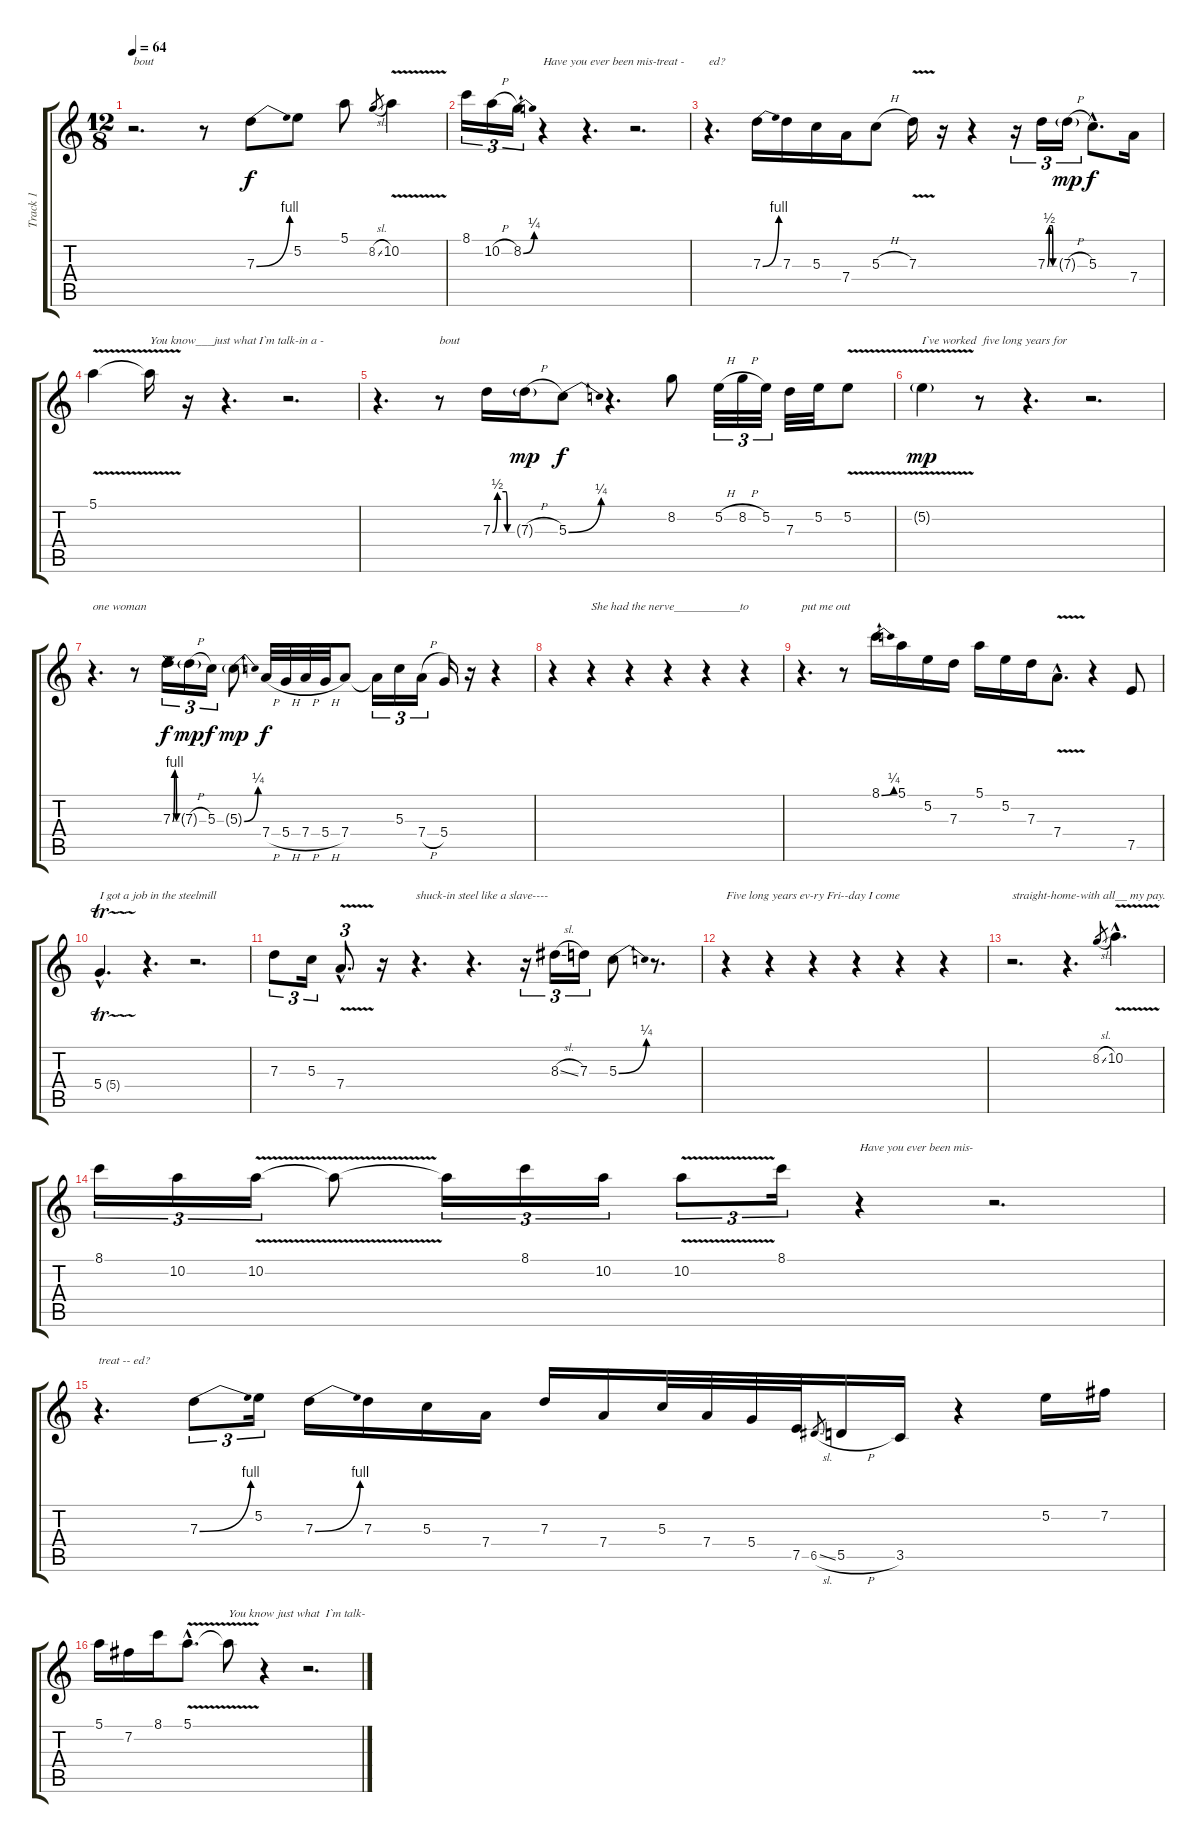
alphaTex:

\track ("Track 1" "Track 1") {instrument overdrivenguitar}
\staff {score tabs}
\tuning (E4 B3 G3 D3 A2 E2) {hide}
\ts (12 8)
\tempo 64
\clef g2
\ks c
r.2{d txt "bout" dy f} r.8 7.3{be (bend 0 0 60 4)}.8 5.2.8 5.1.8 8.2{sl}.8{gr} 10.2{v}.4 |
8.1.16{tu (3 2)} 10.2{h}.16{tu (3 2)} 8.2{be (bend 0 0 60 1)}.16{tu (3 2)} r.4{txt "Have you ever been mis-treat -"} r.4{d} r.2{d} |
r.4{d txt "ed?"} 7.3{be (bend 0 0 60 4)}.16 7.3.16 5.3.16 7.4.16 5.3{h}.8 7.3{v}.16 r.16 r.4 r.16{tu (3 2)} 7.3{be (custom 0 0 15 2 40 2 45 0 60 0)}.16{tu (3 2)} 7.3{h g}.16{tu (3 2) dy mp} 5.3{hac}.8{d dy f} 7.4.16 |
5.1{v}.4 5.1{t}.16{txt "You know___just what I`m talk-in a -"} r.16 r.4{d} r.2{d} |
r.4{d} r.8{txt "bout"} 7.3{be (custom 0 0 15 2 41 2 45 0 60 0)}.16 7.3{h g}.16{dy mp} 5.3{be (bend 0 0 60 1)}.8{dy f} r.4{d} 8.2.8 5.2{h}.32{tu (3 2)} 8.2{h}.32{tu (3 2)} 5.2.32{tu (3 2)} 7.3.32 5.2.32 5.2{v}.8 |
5.2{v g}.4{txt "I`ve worked  five long years for " dy mp} r.8 r.4{d} r.2{d} |
r.4{d txt "one woman"} r.8 7.3{be (bendrelease 0 0 15 4 45 4 60 0)}.16{tu (3 2) dy f} 7.3{h g}.16{tu (3 2) dy mp} 5.3.16{tu (3 2) dy f} 5.3{be (bend 0 0 60 1) g}.8{dy mp} 7.4{h}.32{dy f} 5.4{h}.32 7.4{h}.32 5.4{h}.32 7.4.8 7.4{t}.16{tu (3 2)} 5.3.16{tu (3 2)} 7.4{h}.16{tu (3 2)} 5.4.16 r.16 r.4 |
r.4 r.4{txt "She had the nerve___________to"} r.4 r.4 r.4 r.4 |
r.4{d txt "put me out"} r.8 8.1{be (bend 0 0 60 1)}.16 5.1.16 5.2.16 7.3.16 5.1.16 5.2.16 7.3.16 7.4{v hac}.8{d} r.4 7.5.8 |
5.4{tr (5 32) hac}.4{d txt "I got a job in the steelmill"} r.4{d} r.2{d} |
7.3.8{tu (3 2)} 5.3.16{tu (3 2)} 7.4{v hac}.8{d tu (3 2)} r.16 r.4{d txt "shuck-in steel like a slave----"} r.4{d} r.16{tu (3 2)} 8.3{sl}.16{tu (3 2)} 7.3.16{tu (3 2)} 5.3{be (bend 0 0 60 1)}.8 r.8{d} |
r.4{txt "Five long years ev-ry Fri--day I come"} r.4 r.4 r.4 r.4 r.4 |
r.2{d txt "straight-home-with all__ my pay."} r.4{d} 8.2{sl}.8{gr} 10.2{v hac}.4{d} |
8.1.16{tu (3 2)} 10.2.16{tu (3 2)} 10.2{v}.16{tu (3 2)} 10.2{t}.8 10.2{t}.16{tu (3 2)} 8.1.16{tu (3 2)} 10.2.16{tu (3 2)} 10.2{v}.8{tu (3 2)} 8.1.16{tu (3 2)} r.4{txt "Have you ever been mis-"} r.2{d} |
r.4{d txt "treat -- ed?"} 7.3{be (bend 0 0 60 4)}.8{tu (3 2)} 5.2.16{tu (3 2)} 7.3{be (bend 0 0 60 4)}.16 7.3.16 5.3.16 7.4.16 7.3.16 7.4.16 5.3.32 7.4.32 5.4.32 7.5.32 6.5{sl}.8{gr} 5.5{h}.16 3.5.16 r.4 5.2.16 7.2.16 |
5.1.16 7.2.16 8.1.16 5.1{v hac}.8{d} 5.1{t}.8{txt "You know just what  I`m talk-"} r.4 r.2{d}
